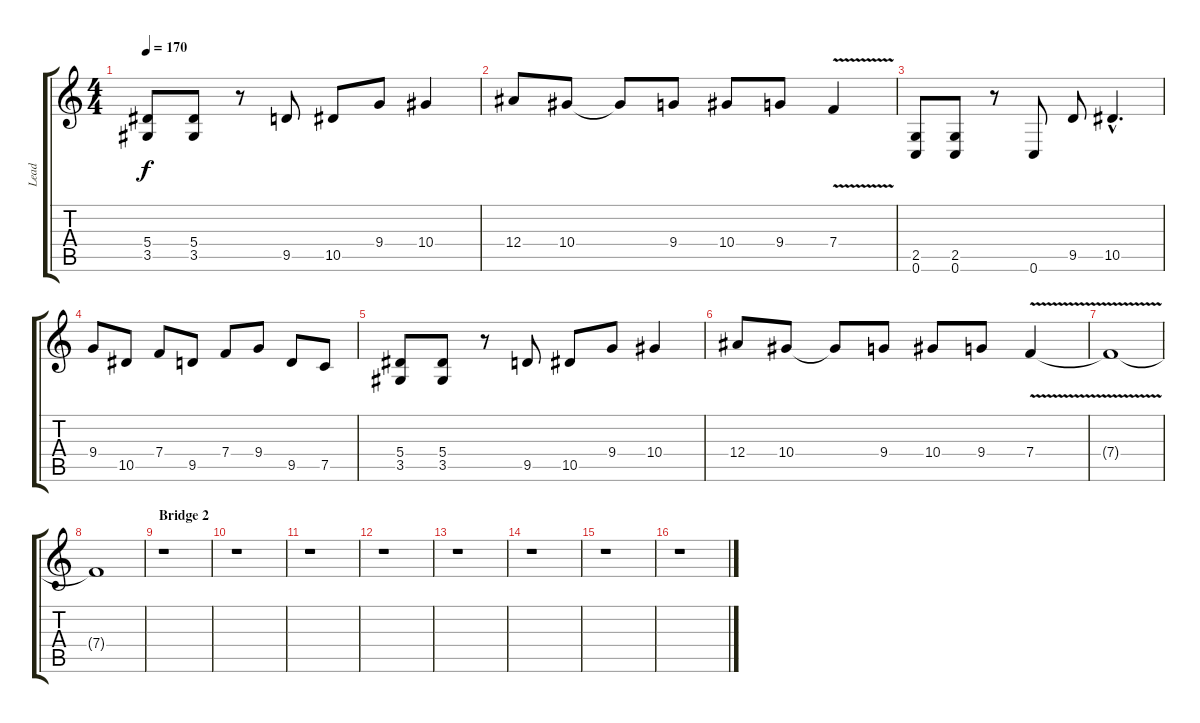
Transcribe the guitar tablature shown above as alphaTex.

\track ("Lead" "Lead") {instrument distortionguitar}
\staff {score tabs}
\tuning (C4 G3 Eb3 Bb2 F2 C2) {hide}
\ts (4 4)
\tempo 170
\clef g2
\ks c
(5.4 3.5).8{dy f} (5.4 3.5).8 r.8 9.5.8 10.5.8 9.4.8 10.4.4 |
12.4.8 10.4.8 10.4{t}.8 9.4.8 10.4.8 9.4.8 7.4{v}.4 |
(2.5 0.6).8 (2.5 0.6).8 r.8 0.6.8 9.5.8 10.5{hac}.4{d} |
9.4.8 10.5.8 7.4.8 9.5.8 7.4.8 9.4.8 9.5.8 7.5.8 |
(5.4 3.5).8 (5.4 3.5).8 r.8 9.5.8 10.5.8 9.4.8 10.4.4 |
12.4.8 10.4.8 10.4{t}.8 9.4.8 10.4.8 9.4.8 7.4{v}.4 |
7.4{t}.1 |
7.4{t}.1 |
\section ("" "Bridge 2")
r.1 |
r.1 |
r.1 |
r.1 |
r.1 |
r.1 |
r.1 |
r.1
